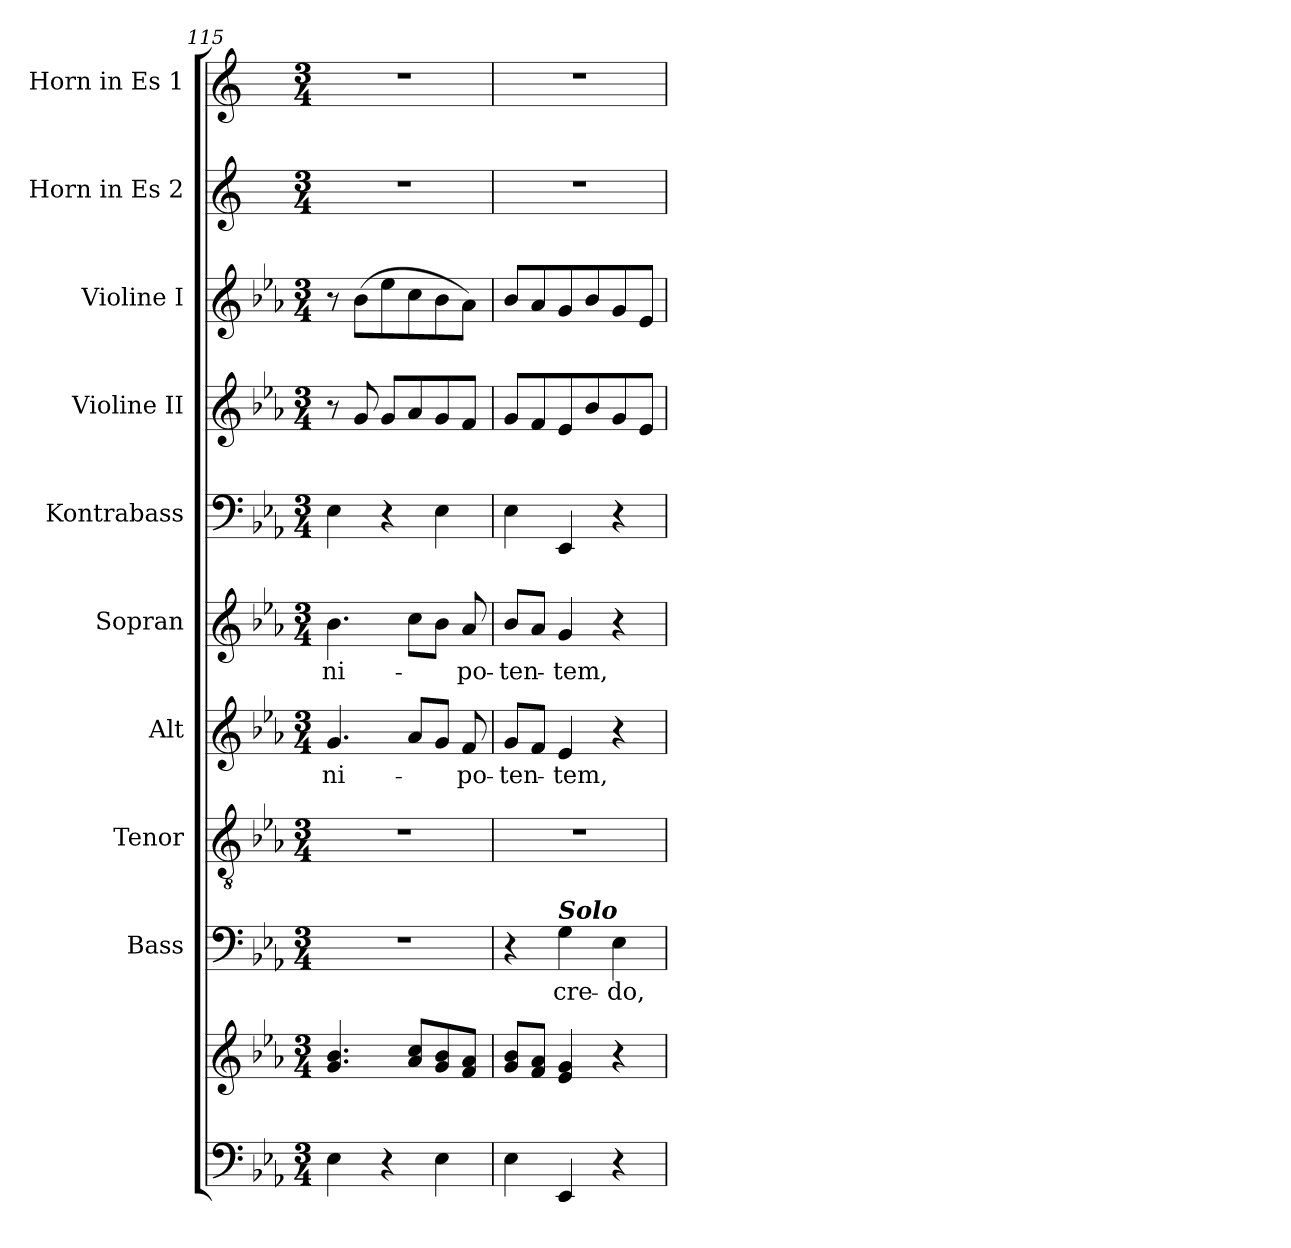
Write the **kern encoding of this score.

**kern	**kern	**kern	**text	**kern	**kern	**text	**kern	**text	**kern	**kern	**kern	**kern	**kern
*part10	*part10	*part9	*part9	*part8	*part7	*part7	*part6	*part6	*part5	*part4	*part3	*part2	*part1
*staff11	*staff10	*staff9	*staff9	*staff8	*staff7	*staff7	*staff6	*staff6	*staff5	*staff4	*staff3	*staff2	*staff1
*	*	*I"Bass	*	*I"Tenor	*I"Alt	*	*I"Sopran	*	*I"Kontrabass	*I"Violine II	*I"Violine I	*I"Horn in Es 2	*I"Horn in Es 1
*	*	*I'B.	*	*I'T.	*I'A.	*	*I'S.	*	*I'Kb.	*I'Vl. II	*I'Vl. I	*I'Hr. Es 2	*I'Hr. Es 1
!!LO:PB:g=z
*clefF4	*clefG2	*clefF4	*	*clefGv2	*clefG2	*	*clefG2	*	*clefF4	*clefG2	*clefG2	*clefG2	*clefG2
*	*	*	*	*	*	*	*	*	*ITrd7c12	*	*	*ITrd5c9	*ITrd5c9
*k[b-e-a-]	*k[b-e-a-]	*k[b-e-a-]	*	*k[b-e-a-]	*k[b-e-a-]	*	*k[b-e-a-]	*	*k[b-e-a-]	*k[b-e-a-]	*k[b-e-a-]	*k[b-e-a-]	*k[b-e-a-]
*E-:	*E-:	*E-:	*	*E-:	*E-:	*	*E-:	*	*E-:	*E-:	*E-:	*E-:	*E-:
*M3/4	*M3/4	*M3/4	*	*M3/4	*M3/4	*	*M3/4	*	*M3/4	*M3/4	*M3/4	*M3/4	*M3/4
=115	=115	=115	=115	=115	=115	=115	=115	=115	=115	=115	=115	=115	=115
!	!	!	!	!	!	!LO:LY:b	!	!LO:LY:b	!	!	!	!	!
4E-\	4.g/ 4.b-/	2.r	.	2.r	4.g/	-ni-	4.b-\	-ni-	4EE-\	8r	8r	2.r	2.r
.	.	.	.	.	.	.	.	.	.	8g/	(>8b-\L	.	.
4r	.	.	.	.	.	.	.	.	4r	8g/L	8ee-\	.	.
.	8a-/ 8cc/L	.	.	.	8a-/L	.	8cc\L	.	.	8a-/	8cc\	.	.
4E-\	8g/ 8b-/	.	.	.	8g/J	.	8b-\J	.	4EE-\	8g/	8b-\	.	.
!	!	!	!	!	!	!LO:LY:b	!	!LO:LY:b	!	!	!	!	!
.	8f/ 8a-/J	.	.	.	8f/	-po-	8a-/	-po-	.	8f/J	8a-\J)	.	.
=116	=116	=116	=116	=116	=116	=116	=116	=116	=116	=116	=116	=116	=116
!	!	!	!	!	!	!LO:LY:b	!	!LO:LY:b	!	!	!	!	!
4E-\	8g/ 8b-/L	4r	.	2.r	8g/L	-ten-	8b-/L	-ten-	4EE-\	8g/L	8b-/L	2.r	2.r
.	8f/ 8a-/J	.	.	.	8f/J	.	8a-/J	.	.	8f/	8a-/	.	.
!	!	!LO:TX:a:Bi:t=Solo	!	!	!	!	!	!	!	!	!	!	!
!	!	!	!LO:LY:b	!	!	!LO:LY:b	!	!LO:LY:b	!	!	!	!	!
4EE-/	4e-/ 4g/	4G\	cre-	.	4e-/	-tem,	4g/	-tem,	4EEE-/	8e-/	8g/	.	.
.	.	.	.	.	.	.	.	.	.	8b-/	8b-/	.	.
!	!	!	!LO:LY:b	!	!	!	!	!	!	!	!	!	!
4r	4r	4E-\	-do,	.	4r	.	4r	.	4r	8g/	8g/	.	.
.	.	.	.	.	.	.	.	.	.	8e-/J	8e-/J	.	.
=	=	=	=	=	=	=	=	=	=	=	=	=	=
*-	*-	*-	*-	*-	*-	*-	*-	*-	*-	*-	*-	*-	*-
